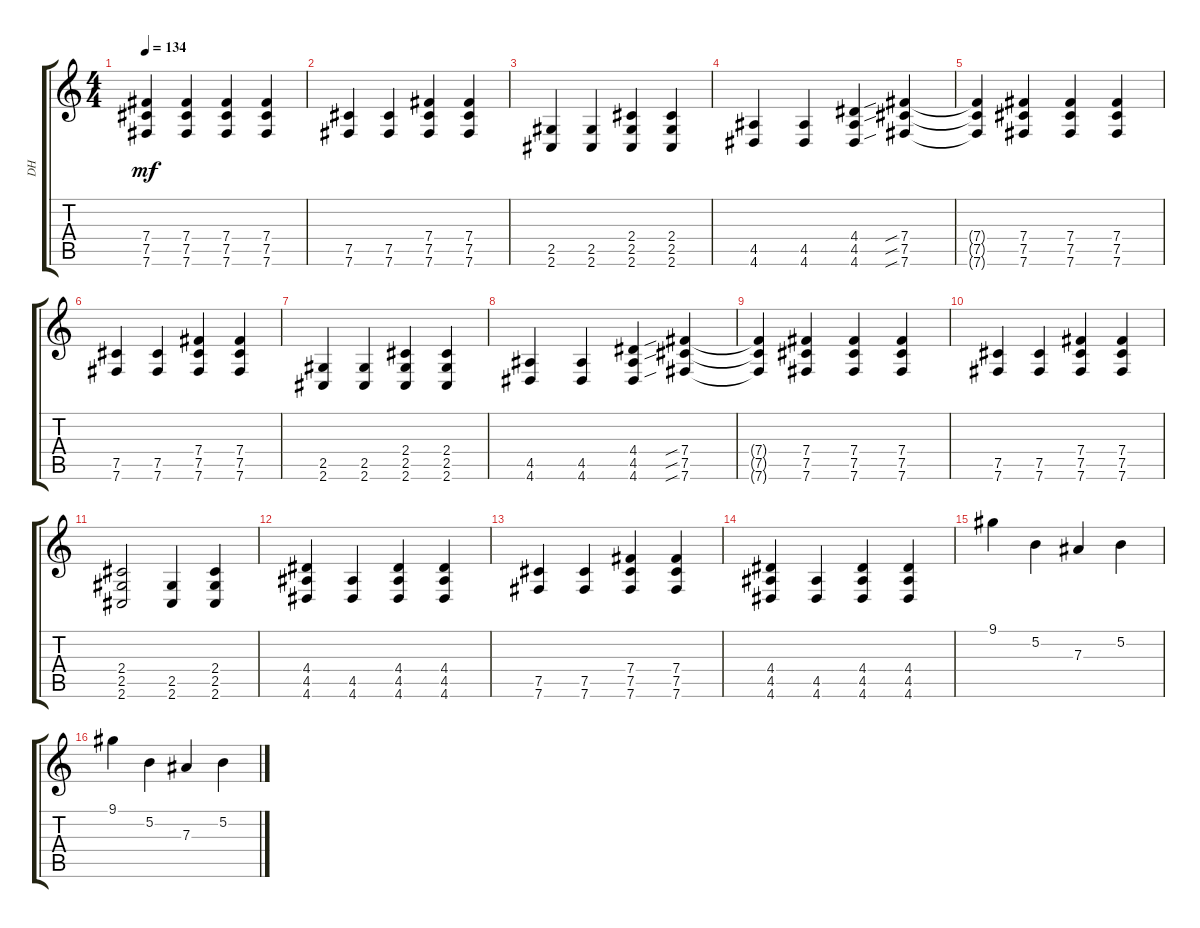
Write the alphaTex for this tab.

\track ("DH" "DH") {instrument distortionguitar}
\staff {score tabs}
\tuning (B3 Gb3 Eb3 B2 Gb2 B1) {hide}
\ts (4 4)
\tempo 134
\clef g2
\ks c
(7.4{t} 7.5{t} 7.6{t}).4{dy mf} (7.4 7.5 7.6).4 (7.4 7.5 7.6).4 (7.4 7.5 7.6).4 |
(7.5 7.6).4 (7.5 7.6).4 (7.4 7.5 7.6).4 (7.4 7.5 7.6).4 |
(2.5 2.6).4 (2.5 2.6).4 (2.4 2.5 2.6).4 (2.4 2.5 2.6).4 |
(4.5 4.6).4 (4.5 4.6).4 (4.4 4.5 4.6).4 (7.4{sib} 7.5{sib} 7.6{sib}).4 |
(7.4{t} 7.5{t} 7.6{t}).4 (7.4 7.5 7.6).4 (7.4 7.5 7.6).4 (7.4 7.5 7.6).4 |
(7.5 7.6).4 (7.5 7.6).4 (7.4 7.5 7.6).4 (7.4 7.5 7.6).4 |
(2.5 2.6).4 (2.5 2.6).4 (2.4 2.5 2.6).4 (2.4 2.5 2.6).4 |
(4.5 4.6).4 (4.5 4.6).4 (4.4 4.5 4.6).4 (7.4{sib} 7.5{sib} 7.6{sib}).4 |
(7.4{t} 7.5{t} 7.6{t}).4 (7.4 7.5 7.6).4 (7.4 7.5 7.6).4 (7.4 7.5 7.6).4 |
(7.5 7.6).4 (7.5 7.6).4 (7.4 7.5 7.6).4 (7.4 7.5 7.6).4 |
(2.4 2.5 2.6).2 (2.5 2.6).4 (2.4 2.5 2.6).4 |
(4.4 4.5 4.6).4 (4.5 4.6).4 (4.4 4.5 4.6).4 (4.4 4.5 4.6).4 |
(7.5 7.6).4 (7.5 7.6).4 (7.4 7.5 7.6).4 (7.4 7.5 7.6).4 |
(4.4 4.5 4.6).4 (4.5 4.6).4 (4.4 4.5 4.6).4 (4.4 4.5 4.6).4 |
9.1.4 5.2.4 7.3.4 5.2.4 |
9.1.4 5.2.4 7.3.4 5.2.4
